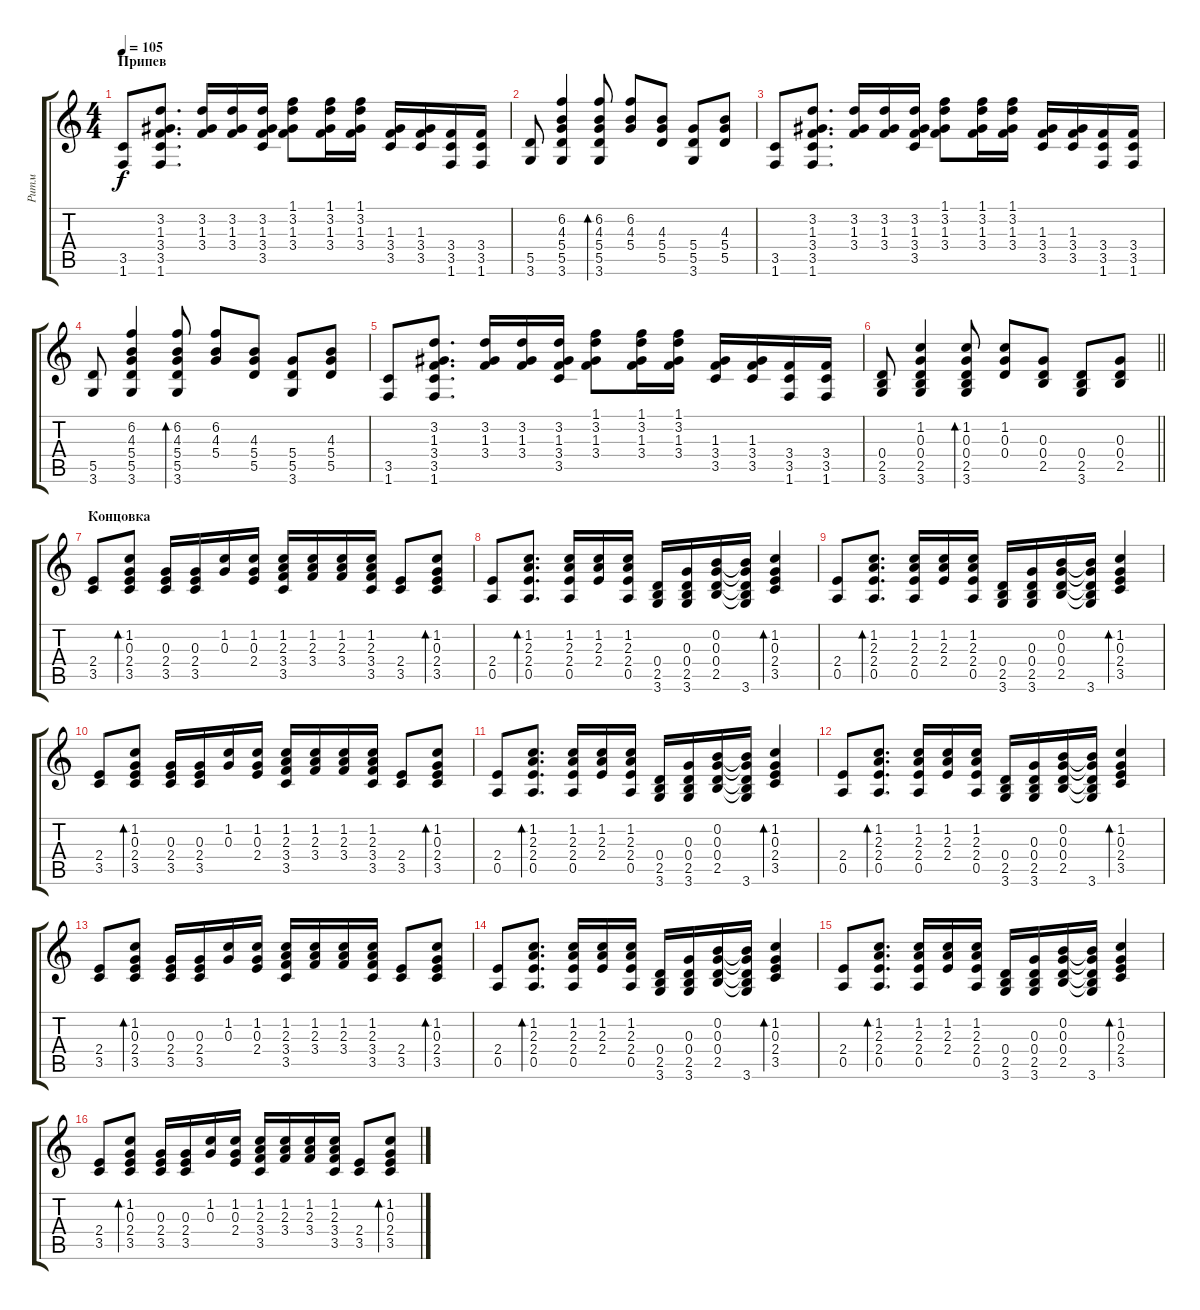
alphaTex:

\track ("Ритм" "Ритм") {instrument acousticguitarsteel}
\staff {score tabs}
\tuning (E4 B3 G3 D3 A2 E2) {hide}
\ts (4 4)
\section ("" "Припев")
\tempo 105
\clef g2
\ks c
(3.5 1.6).8{dy f} (3.2 1.3 3.4 3.5 1.6).8{d} (3.2 1.3 3.4).16 (3.2 1.3 3.4).16 (3.2 1.3 3.4 3.5).16 (1.1 3.2 1.3 3.4).8 (1.1 3.2 1.3 3.4).16 (1.1 3.2 1.3 3.4).16 (1.3 3.4 3.5).16 (1.3 3.4 3.5).16 (3.4 3.5 1.6).16 (3.4 3.5 1.6).16 |
(5.5 3.6).8 (6.2 4.3 5.4 5.5 3.6).4 (6.2 4.3 5.4 5.5 3.6).8{bd 60} (6.2 4.3 5.4).8 (4.3 5.4 5.5).8 (5.4 5.5 3.6).8 (4.3 5.4 5.5).8 |
(3.5 1.6).8 (3.2 1.3 3.4 3.5 1.6).8{d} (3.2 1.3 3.4).16 (3.2 1.3 3.4).16 (3.2 1.3 3.4 3.5).16 (1.1 3.2 1.3 3.4).8 (1.1 3.2 1.3 3.4).16 (1.1 3.2 1.3 3.4).16 (1.3 3.4 3.5).16 (1.3 3.4 3.5).16 (3.4 3.5 1.6).16 (3.4 3.5 1.6).16 |
(5.5 3.6).8 (6.2 4.3 5.4 5.5 3.6).4 (6.2 4.3 5.4 5.5 3.6).8{bd 60} (6.2 4.3 5.4).8 (4.3 5.4 5.5).8 (5.4 5.5 3.6).8 (4.3 5.4 5.5).8 |
(3.5 1.6).8 (3.2 1.3 3.4 3.5 1.6).8{d} (3.2 1.3 3.4).16 (3.2 1.3 3.4).16 (3.2 1.3 3.4 3.5).16 (1.1 3.2 1.3 3.4).8 (1.1 3.2 1.3 3.4).16 (1.1 3.2 1.3 3.4).16 (1.3 3.4 3.5).16 (1.3 3.4 3.5).16 (3.4 3.5 1.6).16 (3.4 3.5 1.6).16 |
\barLineRight lightlight
(0.4 2.5 3.6).8 (1.2 0.3 0.4 2.5 3.6).4 (1.2 0.3 0.4 2.5 3.6).8{bd 60} (1.2 0.3 0.4).8 (0.3 0.4 2.5).8 (0.4 2.5 3.6).8 (0.3 0.4 2.5).8 |
\section ("" "Концовка")
(2.4 3.5).8 (1.2 0.3 2.4 3.5).8{bd 60} (0.3 2.4 3.5).16 (0.3 2.4 3.5).16 (1.2 0.3).16 (1.2 0.3 2.4).16 (1.2 2.3 3.4 3.5).16 (1.2 2.3 3.4).16 (1.2 2.3 3.4).16 (1.2 2.3 3.4 3.5).16 (2.4 3.5).8 (1.2 0.3 2.4 3.5).8{bd 60} |
(2.4 0.5).8 (1.2 2.3 2.4 0.5).8{d bd 60} (1.2 2.3 2.4 0.5).16 (1.2 2.3 2.4).16 (1.2 2.3 2.4 0.5).16 (0.4 2.5 3.6).16 (0.3 0.4 2.5 3.6).16 (0.2 0.3 0.4 2.5).16 (0.2{t} 0.3{t} 0.4{t} 2.5{t} 3.6).16 (1.2 0.3 2.4 3.5).4{bd 60} |
(2.4 0.5).8 (1.2 2.3 2.4 0.5).8{d bd 60} (1.2 2.3 2.4 0.5).16 (1.2 2.3 2.4).16 (1.2 2.3 2.4 0.5).16 (0.4 2.5 3.6).16 (0.3 0.4 2.5 3.6).16 (0.2 0.3 0.4 2.5).16 (0.2{t} 0.3{t} 0.4{t} 2.5{t} 3.6).16 (1.2 0.3 2.4 3.5).4{bd 60} |
(2.4 3.5).8 (1.2 0.3 2.4 3.5).8{bd 60} (0.3 2.4 3.5).16 (0.3 2.4 3.5).16 (1.2 0.3).16 (1.2 0.3 2.4).16 (1.2 2.3 3.4 3.5).16 (1.2 2.3 3.4).16 (1.2 2.3 3.4).16 (1.2 2.3 3.4 3.5).16 (2.4 3.5).8 (1.2 0.3 2.4 3.5).8{bd 60} |
(2.4 0.5).8 (1.2 2.3 2.4 0.5).8{d bd 60} (1.2 2.3 2.4 0.5).16 (1.2 2.3 2.4).16 (1.2 2.3 2.4 0.5).16 (0.4 2.5 3.6).16 (0.3 0.4 2.5 3.6).16 (0.2 0.3 0.4 2.5).16 (0.2{t} 0.3{t} 0.4{t} 2.5{t} 3.6).16 (1.2 0.3 2.4 3.5).4{bd 60} |
(2.4 0.5).8 (1.2 2.3 2.4 0.5).8{d bd 60} (1.2 2.3 2.4 0.5).16 (1.2 2.3 2.4).16 (1.2 2.3 2.4 0.5).16 (0.4 2.5 3.6).16 (0.3 0.4 2.5 3.6).16 (0.2 0.3 0.4 2.5).16 (0.2{t} 0.3{t} 0.4{t} 2.5{t} 3.6).16 (1.2 0.3 2.4 3.5).4{bd 60} |
(2.4 3.5).8 (1.2 0.3 2.4 3.5).8{bd 60} (0.3 2.4 3.5).16 (0.3 2.4 3.5).16 (1.2 0.3).16 (1.2 0.3 2.4).16 (1.2 2.3 3.4 3.5).16 (1.2 2.3 3.4).16 (1.2 2.3 3.4).16 (1.2 2.3 3.4 3.5).16 (2.4 3.5).8 (1.2 0.3 2.4 3.5).8{bd 60} |
(2.4 0.5).8 (1.2 2.3 2.4 0.5).8{d bd 60} (1.2 2.3 2.4 0.5).16 (1.2 2.3 2.4).16 (1.2 2.3 2.4 0.5).16 (0.4 2.5 3.6).16 (0.3 0.4 2.5 3.6).16 (0.2 0.3 0.4 2.5).16 (0.2{t} 0.3{t} 0.4{t} 2.5{t} 3.6).16 (1.2 0.3 2.4 3.5).4{bd 60} |
(2.4 0.5).8 (1.2 2.3 2.4 0.5).8{d bd 60} (1.2 2.3 2.4 0.5).16 (1.2 2.3 2.4).16 (1.2 2.3 2.4 0.5).16 (0.4 2.5 3.6).16 (0.3 0.4 2.5 3.6).16 (0.2 0.3 0.4 2.5).16 (0.2{t} 0.3{t} 0.4{t} 2.5{t} 3.6).16 (1.2 0.3 2.4 3.5).4{bd 60} |
(2.4 3.5).8 (1.2 0.3 2.4 3.5).8{bd 60} (0.3 2.4 3.5).16 (0.3 2.4 3.5).16 (1.2 0.3).16 (1.2 0.3 2.4).16 (1.2 2.3 3.4 3.5).16 (1.2 2.3 3.4).16 (1.2 2.3 3.4).16 (1.2 2.3 3.4 3.5).16 (2.4 3.5).8 (1.2 0.3 2.4 3.5).8{bd 60}
